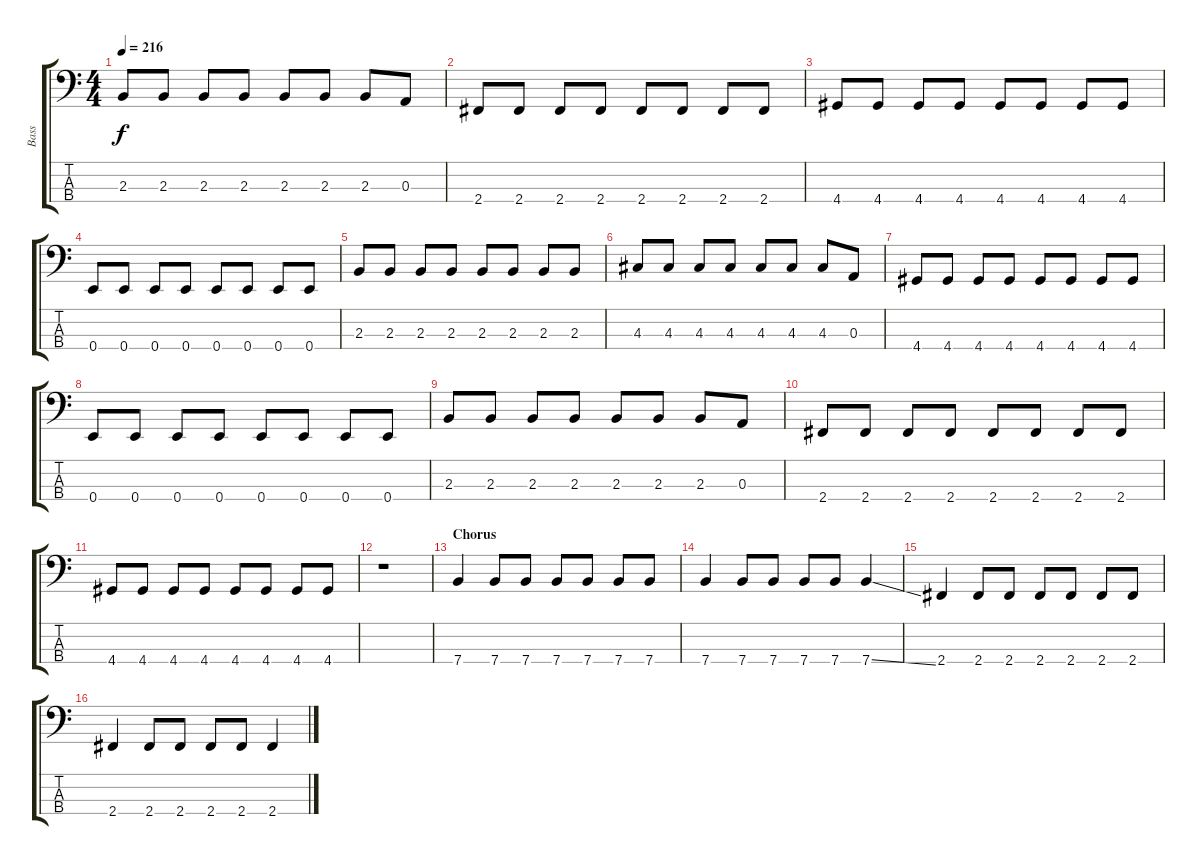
\track ("Bass" "Bass") {instrument slapbass2}
\staff {score tabs}
\tuning (G2 D2 A1 E1) {hide}
\ts (4 4)
\tempo 216
\clef f4
\ks c
2.3.8{dy f} 2.3.8 2.3.8 2.3.8 2.3.8 2.3.8 2.3.8 0.3.8 |
2.4.8 2.4.8 2.4.8 2.4.8 2.4.8 2.4.8 2.4.8 2.4.8 |
4.4.8 4.4.8 4.4.8 4.4.8 4.4.8 4.4.8 4.4.8 4.4.8 |
0.4.8 0.4.8 0.4.8 0.4.8 0.4.8 0.4.8 0.4.8 0.4.8 |
2.3.8 2.3.8 2.3.8 2.3.8 2.3.8 2.3.8 2.3.8 2.3.8 |
4.3.8 4.3.8 4.3.8 4.3.8 4.3.8 4.3.8 4.3.8 0.3.8 |
4.4.8 4.4.8 4.4.8 4.4.8 4.4.8 4.4.8 4.4.8 4.4.8 |
0.4.8 0.4.8 0.4.8 0.4.8 0.4.8 0.4.8 0.4.8 0.4.8 |
2.3.8 2.3.8 2.3.8 2.3.8 2.3.8 2.3.8 2.3.8 0.3.8 |
2.4.8 2.4.8 2.4.8 2.4.8 2.4.8 2.4.8 2.4.8 2.4.8 |
4.4.8 4.4.8 4.4.8 4.4.8 4.4.8 4.4.8 4.4.8 4.4.8 |
r.1 |
\section ("" "Chorus")
7.4.4 7.4.8 7.4.8 7.4.8 7.4.8 7.4.8 7.4.8 |
7.4.4 7.4.8 7.4.8 7.4.8 7.4.8 7.4{ss}.4 |
2.4.4 2.4.8 2.4.8 2.4.8 2.4.8 2.4.8 2.4.8 |
2.4.4 2.4.8 2.4.8 2.4.8 2.4.8 2.4.4
